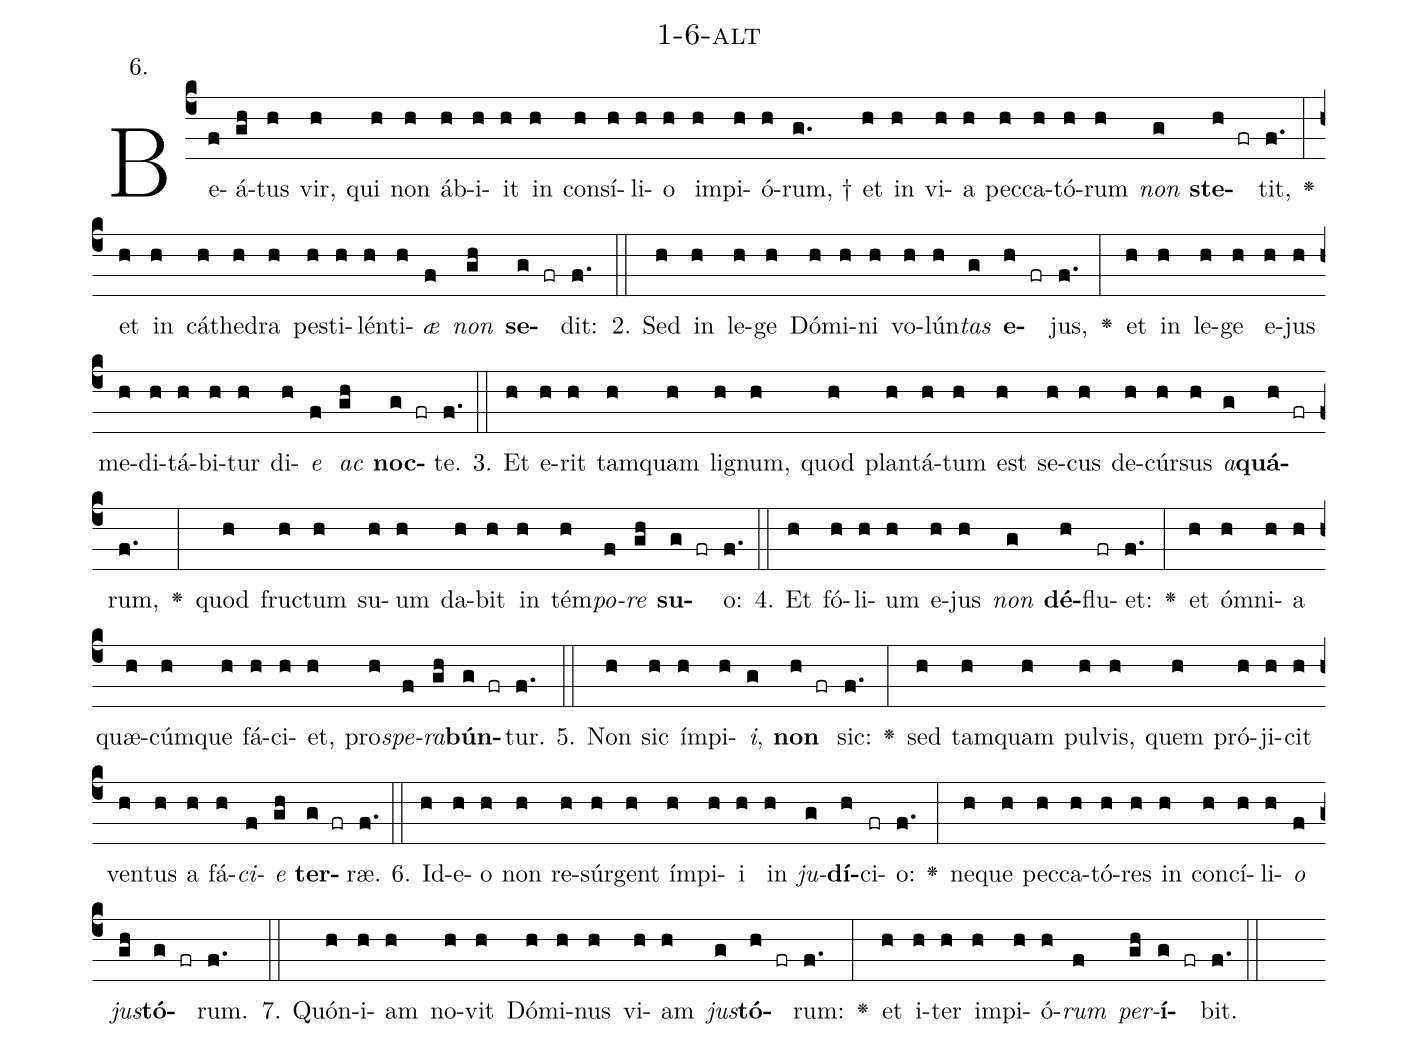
name: 1-6-alt;
annotation: 6.;
%%
(c4)Be(f)á(gh)tus(h) vir,(h) qui(h) non(h) áb(h)i(h)it(h) in(h) con(h)sí(h)li(h)o(h) im(h)pi(h)ó(h)rum, †(g.) et(h) in(h) vi(h)a(h) pec(h)ca(h)tó(h)rum(h) <i>non</i>(g) <b>ste</b>(h fr)tit,(f.) <v>\greheightstar</v>(:) et(h) in(h) cá(h)the(h)dra(h) pes(h)ti(h)lén(h)ti(h)<i>æ</i>(f) <i>non</i>(gh) <b>se</b>(g fr)dit:(f.) (::)
2. Sed(h) in(h) le(h)ge(h) Dó(h)mi(h)ni(h) vo(h)lún(h)<i>tas</i>(g) <b>e</b>(h fr)jus,(f.) <v>\greheightstar</v>(:) et(h) in(h) le(h)ge(h) e(h)jus(h) me(h)di(h)tá(h)bi(h)tur(h) di(h)<i>e</i>(f) <i>ac</i>(gh) <b>noc</b>(g fr)te.(f.) (::)
3. Et(h) e(h)rit(h) tam(h)quam(h) li(h)gnum,(h) quod(h) plan(h)tá(h)tum(h) est(h) se(h)cus(h) de(h)cúr(h)sus(h) <i>a</i>(g)<b>quá</b>(h fr)rum,(f.) <v>\greheightstar</v>(:) quod(h) fruc(h)tum(h) su(h)um(h) da(h)bit(h) in(h) tém(h)<i>po</i>(f)<i>re</i>(gh) <b>su</b>(g fr)o:(f.) (::)
4. Et(h) fó(h)li(h)um(h) e(h)jus(h) <i>non</i>(g) <b>dé</b>(h)flu(fr)et:(f.) <v>\greheightstar</v>(:) et(h) óm(h)ni(h)a(h) quæ(h)cúm(h)que(h) fá(h)ci(h)et,(h) pro(h)<i>spe</i>(f)<i>ra</i>(gh)<b>bún</b>(g fr)tur.(f.) (::)
5. Non(h) sic(h) ím(h)pi(h)<i>i</i>,(g) <b>non</b>(h fr) sic:(f.) <v>\greheightstar</v>(:) sed(h) tam(h)quam(h) pul(h)vis,(h) quem(h) pró(h)ji(h)cit(h) ven(h)tus(h) a(h) fá(h)<i>ci</i>(f)<i>e</i>(gh) <b>ter</b>(g fr)ræ.(f.) (::)
6. Id(h)e(h)o(h) non(h) re(h)súr(h)gent(h) ím(h)pi(h)i(h) in(h) <i>ju</i>(g)<b>dí</b>(h)ci(fr)o:(f.) <v>\greheightstar</v>(:) ne(h)que(h) pec(h)ca(h)tó(h)res(h) in(h) con(h)cí(h)li(h)<i>o</i>(f) <i>jus</i>(gh)<b>tó</b>(g fr)rum.(f.) (::)
7. Quón(h)i(h)am(h) no(h)vit(h) Dó(h)mi(h)nus(h) vi(h)am(h) <i>jus</i>(g)<b>tó</b>(h fr)rum:(f.) <v>\greheightstar</v>(:) et(h) i(h)ter(h) im(h)pi(h)ó(h)<i>rum</i>(f) <i>per</i>(gh)<b>í</b>(g fr)bit.(f.) (::)
